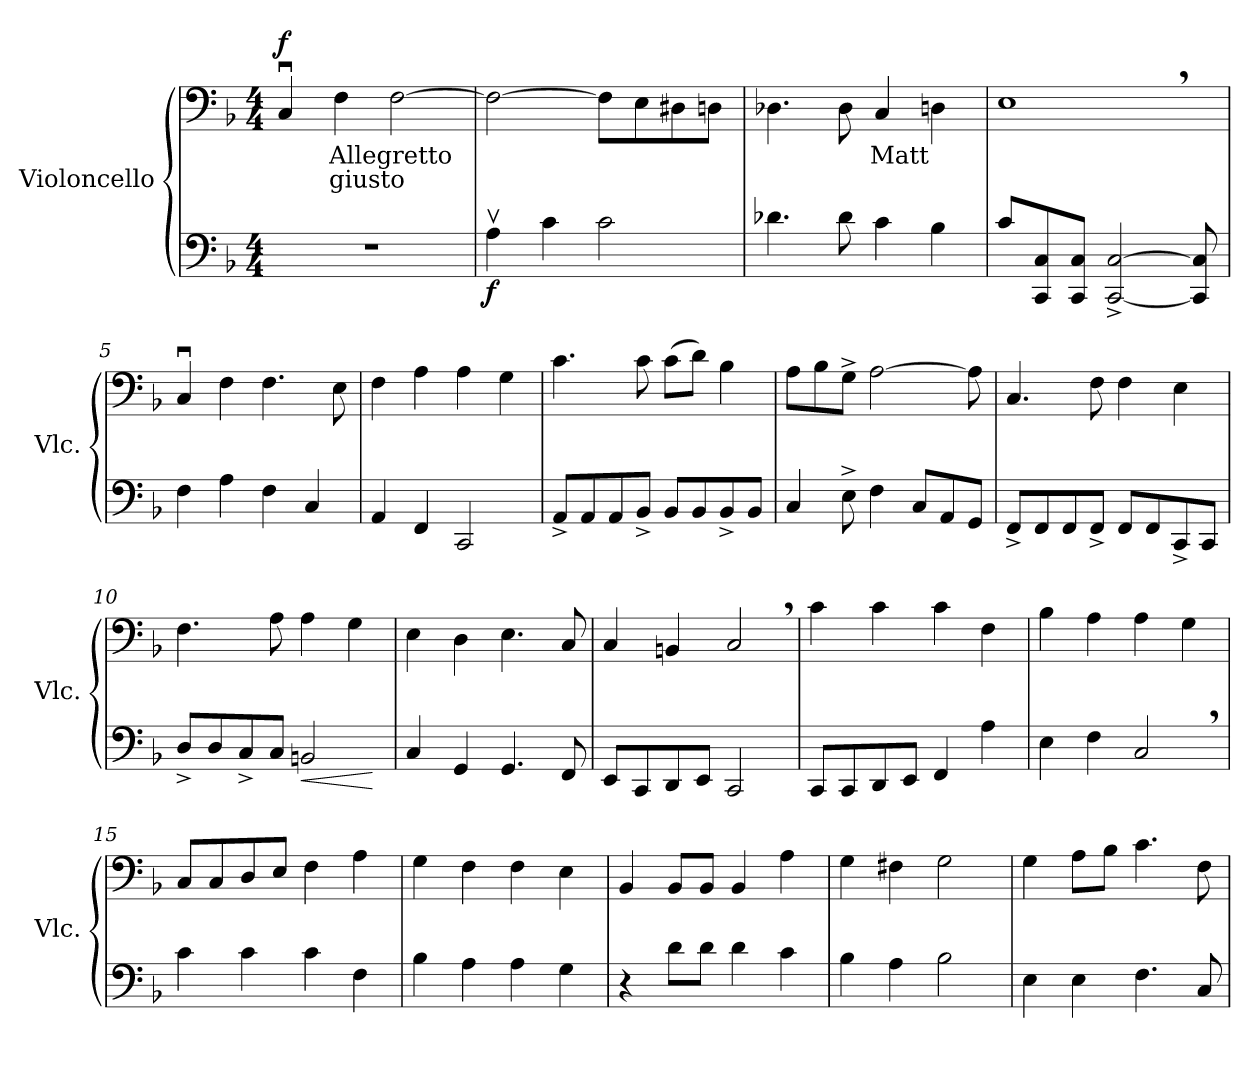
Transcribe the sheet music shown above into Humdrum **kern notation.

**kern	**dynam	**kern	**text	**text	**dynam
*part2	*part2	*part1	*part1	*part1	*part1
*staff2	*staff2	*staff1	*staff1	*staff1	*staff1
*I"Violoncello	*	*I"Violoncello	*	*	*
*I'Vlc.	*	*I'Vlc.	*	*	*
*clefF4	*	*clefF4	*	*	*
*k[b-]	*	*k[b-]	*	*	*
*F:	*	*F:	*	*	*
*M4/4	*	*M4/4	*	*	*
=1	=1	=1	=1	=1	=1
!	!	!	!	!	!LO:DY:b
1r	.	4Cu/	.	.	f
.	.	4F\	Allegretto	giusto	.
.	.	[2F\	.	.	.
=2	=2	=2	=2	=2	=2
!	!LO:DY:b	!	!	!	!
4Av\	f	2F\_	.	.	.
4c\	.	.	.	.	.
2c\	.	8F\L]	.	.	.
.	.	8E\	.	.	.
.	.	8D#X\	.	.	.
.	.	8Dn\J	.	.	.
=3	=3	=3	=3	=3	=3
4.d-X\	.	4.D-X\	.	.	.
8d-\	.	8D-\	.	.	.
4c\	.	4C/	Matt	.	.
4B-\	.	4Dn\	.	.	.
=4	=4	=4	=4	=4	=4
8c/L	.	1E,	.	.	.
8CC/ 8C/	.	.	.	.	.
8CC/ 8C/J	.	.	.	.	.
[2CC/^ [2C/^	.	.	.	.	.
8CC/] 8C/]	.	.	.	.	.
=5	=5	=5	=5	=5	=5
4F\	.	4Cu/	.	.	.
4A\	.	4F\	.	.	.
4F\	.	4.F\	.	.	.
4C/	.	.	.	.	.
.	.	8E\	.	.	.
!!LO:LB:g=z
=6	=6	=6	=6	=6	=6
4AA/	.	4F\	.	.	.
4FF/	.	4A\	.	.	.
2CC/	.	4A\	.	.	.
.	.	4G\	.	.	.
=7	=7	=7	=7	=7	=7
8AA^/L	.	4.c\	.	.	.
8AA/	.	.	.	.	.
8AA/	.	.	.	.	.
8BB-^/J	.	8c\	.	.	.
8BB-/L	.	(8c\L	.	.	.
8BB-/	.	8d\J)	.	.	.
8BB-^/	.	4B-\	.	.	.
8BB-/J	.	.	.	.	.
=8	=8	=8	=8	=8	=8
4C/	.	8A\L	.	.	.
.	.	8B-\	.	.	.
8E^\	.	8G^\J	.	.	.
4F\	.	[2A\	.	.	.
8C/L	.	.	.	.	.
8AA/	.	.	.	.	.
8GG/J	.	8A\]	.	.	.
=9	=9	=9	=9	=9	=9
8FF^/L	.	4.C/	.	.	.
8FF/	.	.	.	.	.
8FF/	.	.	.	.	.
8FF^/J	.	8F\	.	.	.
8FF/L	.	4F\	.	.	.
8FF/	.	.	.	.	.
8CC^/	.	4E\	.	.	.
8CC/J	.	.	.	.	.
=10	=10	=10	=10	=10	=10
8D^/L	.	4.F\	.	.	.
8D/	.	.	.	.	.
8C^/	.	.	.	.	.
8C/J	.	8A\	.	.	.
!	!LO:HP:b	!	!	!	!
2BBn/	<	4A\	.	.	.
.	.	4G\	.	.	.
.	[	.	.	.	.
=11	=11	=11	=11	=11	=11
4C/	.	4E\	.	.	.
4GG/	.	4D\	.	.	.
4.GG/	.	4.E\	.	.	.
8FF/	.	8C/	.	.	.
!!LO:LB:g=z
=12	=12	=12	=12	=12	=12
8EE/L	.	4C/	.	.	.
8CC/	.	.	.	.	.
8DD/	.	4BBn/	.	.	.
8EE/J	.	.	.	.	.
2CC/	.	2C,/	.	.	.
=13	=13	=13	=13	=13	=13
8CC/L	.	4c\	.	.	.
8CC/	.	.	.	.	.
8DD/	.	4c\	.	.	.
8EE/J	.	.	.	.	.
4FF/	.	4c\	.	.	.
4A\	.	4F\	.	.	.
=14	=14	=14	=14	=14	=14
4E\	.	4B-\	.	.	.
4F\	.	4A\	.	.	.
2C,/	.	4A\	.	.	.
.	.	4G\	.	.	.
=15	=15	=15	=15	=15	=15
4c\	.	8C/L	.	.	.
.	.	8C/	.	.	.
4c\	.	8D/	.	.	.
.	.	8E/J	.	.	.
4c\	.	4F\	.	.	.
4F\	.	4A\	.	.	.
=16	=16	=16	=16	=16	=16
4B-\	.	4G\	.	.	.
4A\	.	4F\	.	.	.
4A\	.	4F\	.	.	.
4G\	.	4E\	.	.	.
=17	=17	=17	=17	=17	=17
4r	.	4BB-/	.	.	.
8d\L	.	8BB-/L	.	.	.
8d\J	.	8BB-/J	.	.	.
4d\	.	4BB-/	.	.	.
4c\	.	4A\	.	.	.
=18	=18	=18	=18	=18	=18
4B-\	.	4G\	.	.	.
4A\	.	4F#X\	.	.	.
2B-\	.	2G\	.	.	.
!!LO:LB:g=z
=19	=19	=19	=19	=19	=19
4E\	.	4G\	.	.	.
4E\	.	8A\L	.	.	.
.	.	8B-\J	.	.	.
4.F\	.	4.c\	.	.	.
8C/	.	8F\	.	.	.
=	=	=	=	=	=
*-	*-	*-	*-	*-	*-
